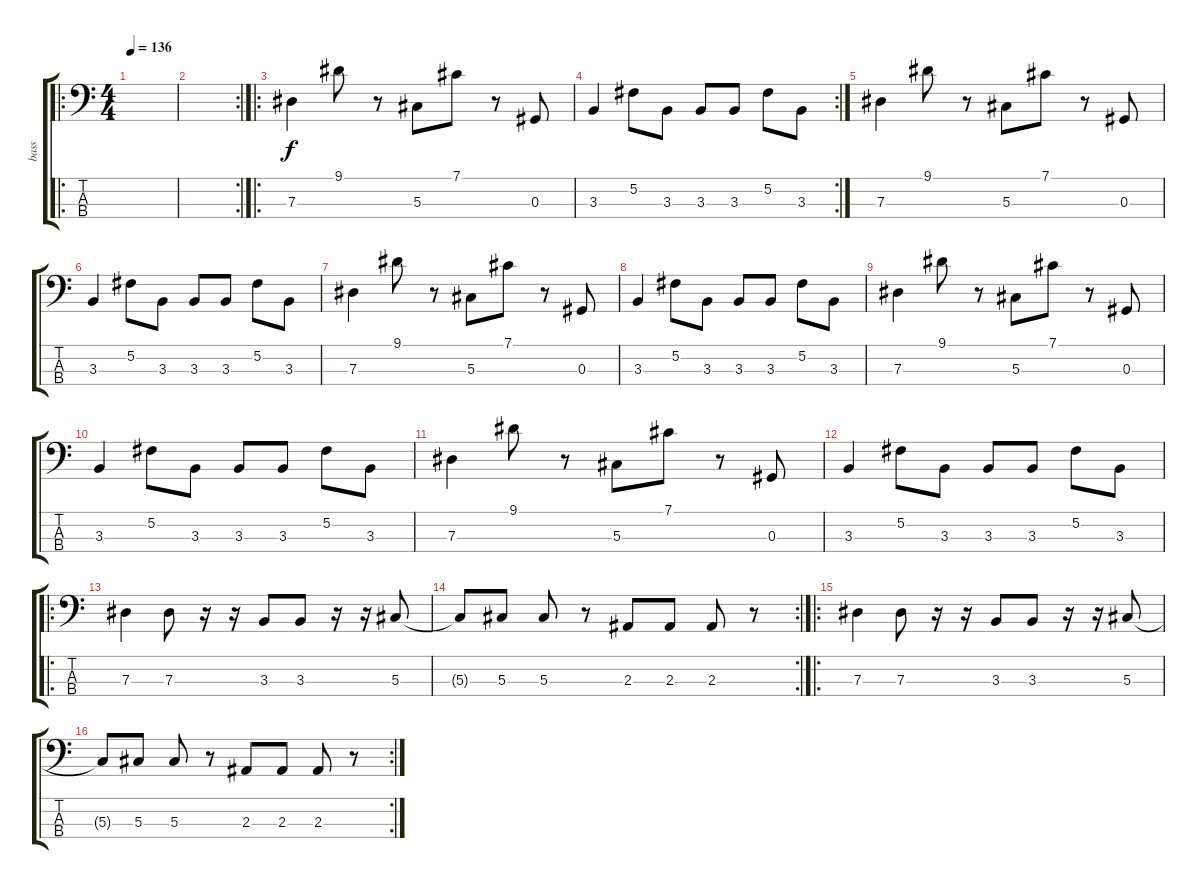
\track ("bass" "bass") {instrument electricbassfinger}
\staff {score tabs}
\tuning (Gb2 Db2 Ab1 Eb1) {hide}
\ro
\ts (4 4)
\tempo 136
\clef f4
\ks c
|
\rc 2
|
\ro
7.3.4 9.1.8 r.8 5.3.8 7.1.8 r.8 0.3.8 |
\rc 2
3.3.4 5.2.8 3.3.8 3.3.8 3.3.8 5.2.8 3.3.8 |
7.3.4 9.1.8 r.8 5.3.8 7.1.8 r.8 0.3.8 |
3.3.4 5.2.8 3.3.8 3.3.8 3.3.8 5.2.8 3.3.8 |
7.3.4 9.1.8 r.8 5.3.8 7.1.8 r.8 0.3.8 |
3.3.4 5.2.8 3.3.8 3.3.8 3.3.8 5.2.8 3.3.8 |
7.3.4 9.1.8 r.8 5.3.8 7.1.8 r.8 0.3.8 |
3.3.4 5.2.8 3.3.8 3.3.8 3.3.8 5.2.8 3.3.8 |
7.3.4 9.1.8 r.8 5.3.8 7.1.8 r.8 0.3.8 |
3.3.4 5.2.8 3.3.8 3.3.8 3.3.8 5.2.8 3.3.8 |
\ro
7.3.4 7.3.8 r.16 r.16 3.3.8 3.3.8 r.16 r.16 5.3.8 |
\rc 2
5.3{t}.8 5.3.8 5.3.8 r.8 2.3.8 2.3.8 2.3.8 r.8 |
\ro
7.3.4 7.3.8 r.16 r.16 3.3.8 3.3.8 r.16 r.16 5.3.8 |
\rc 2
5.3{t}.8 5.3.8 5.3.8 r.8 2.3.8 2.3.8 2.3.8 r.8
